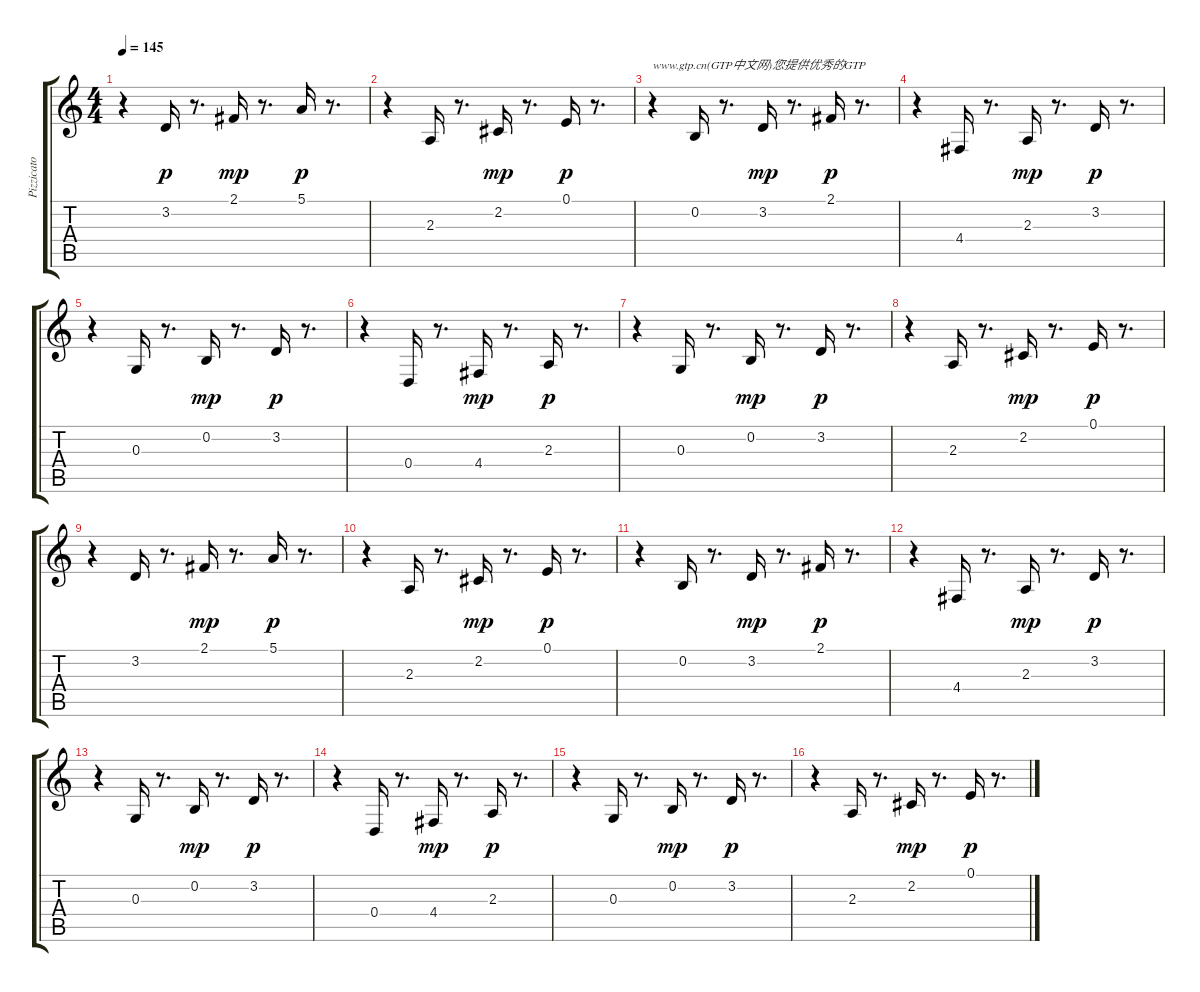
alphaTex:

\track ("Pizzicato" "Pizzicato") {instrument pizzicatostrings}
\staff {score tabs}
\tuning (E4 B3 G3 D3 A2 E2) {hide}
\ts (4 4)
\tempo 145
\clef g2
\ks c
r.4{dy p} 3.2.16 r.8{d} 2.1.16{dy mp} r.8{d} 5.1.16{dy p} r.8{d} |
r.4 2.3.16 r.8{d} 2.2.16{dy mp} r.8{d} 0.1.16{dy p} r.8{d} |
r.4{txt "www.gtp.cn(GTP中文网)您提供优秀的GTP"} 0.2.16 r.8{d} 3.2.16{dy mp} r.8{d} 2.1.16{dy p} r.8{d} |
r.4 4.4.16 r.8{d} 2.3.16{dy mp} r.8{d} 3.2.16{dy p} r.8{d} |
r.4 0.3.16 r.8{d} 0.2.16{dy mp} r.8{d} 3.2.16{dy p} r.8{d} |
r.4 0.4.16 r.8{d} 4.4.16{dy mp} r.8{d} 2.3.16{dy p} r.8{d} |
r.4 0.3.16 r.8{d} 0.2.16{dy mp} r.8{d} 3.2.16{dy p} r.8{d} |
r.4 2.3.16 r.8{d} 2.2.16{dy mp} r.8{d} 0.1.16{dy p} r.8{d} |
r.4 3.2.16 r.8{d} 2.1.16{dy mp} r.8{d} 5.1.16{dy p} r.8{d} |
r.4 2.3.16 r.8{d} 2.2.16{dy mp} r.8{d} 0.1.16{dy p} r.8{d} |
r.4 0.2.16 r.8{d} 3.2.16{dy mp} r.8{d} 2.1.16{dy p} r.8{d} |
r.4 4.4.16 r.8{d} 2.3.16{dy mp} r.8{d} 3.2.16{dy p} r.8{d} |
r.4 0.3.16 r.8{d} 0.2.16{dy mp} r.8{d} 3.2.16{dy p} r.8{d} |
r.4 0.4.16 r.8{d} 4.4.16{dy mp} r.8{d} 2.3.16{dy p} r.8{d} |
r.4 0.3.16 r.8{d} 0.2.16{dy mp} r.8{d} 3.2.16{dy p} r.8{d} |
r.4 2.3.16 r.8{d} 2.2.16{dy mp} r.8{d} 0.1.16{dy p} r.8{d}
